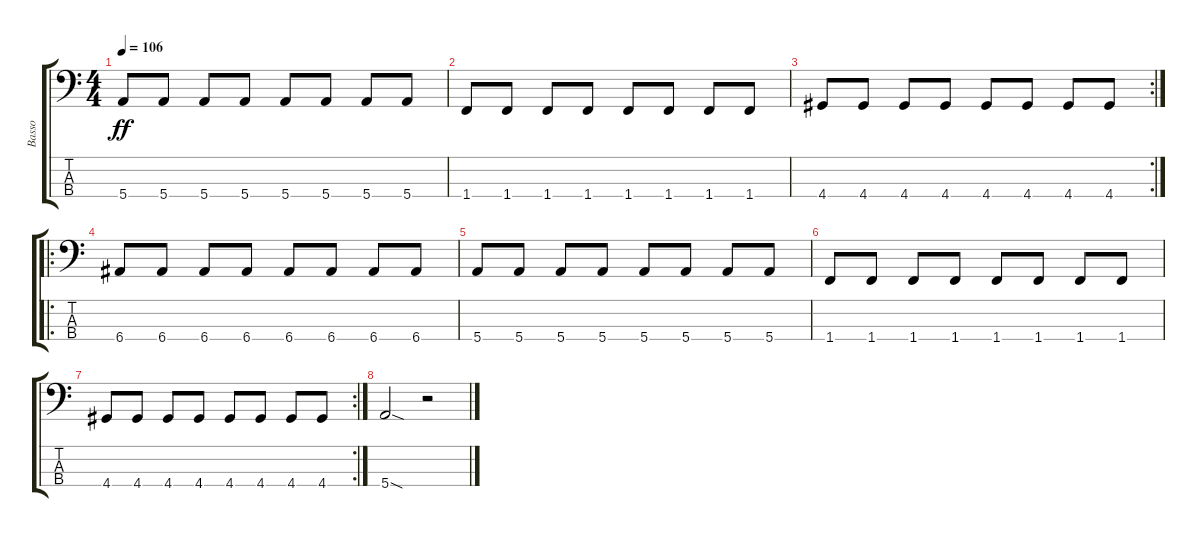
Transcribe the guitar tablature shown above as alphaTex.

\track ("Basso" "Basso") {instrument fretlessbass}
\staff {score tabs}
\tuning (G2 D2 A1 E1) {hide}
\ts (4 4)
\tempo 106
\clef f4
\ks c
5.4.8{dy ff} 5.4.8 5.4.8 5.4.8 5.4.8 5.4.8 5.4.8 5.4.8 |
1.4.8 1.4.8 1.4.8 1.4.8 1.4.8 1.4.8 1.4.8 1.4.8 |
\rc 2
4.4.8 4.4.8 4.4.8 4.4.8 4.4.8 4.4.8 4.4.8 4.4.8 |
\ro
6.4.8 6.4.8 6.4.8 6.4.8 6.4.8 6.4.8 6.4.8 6.4.8 |
5.4.8 5.4.8 5.4.8 5.4.8 5.4.8 5.4.8 5.4.8 5.4.8 |
1.4.8 1.4.8 1.4.8 1.4.8 1.4.8 1.4.8 1.4.8 1.4.8 |
\rc 2
4.4.8 4.4.8 4.4.8 4.4.8 4.4.8 4.4.8 4.4.8 4.4.8 |
5.4{sod}.2 r.2
